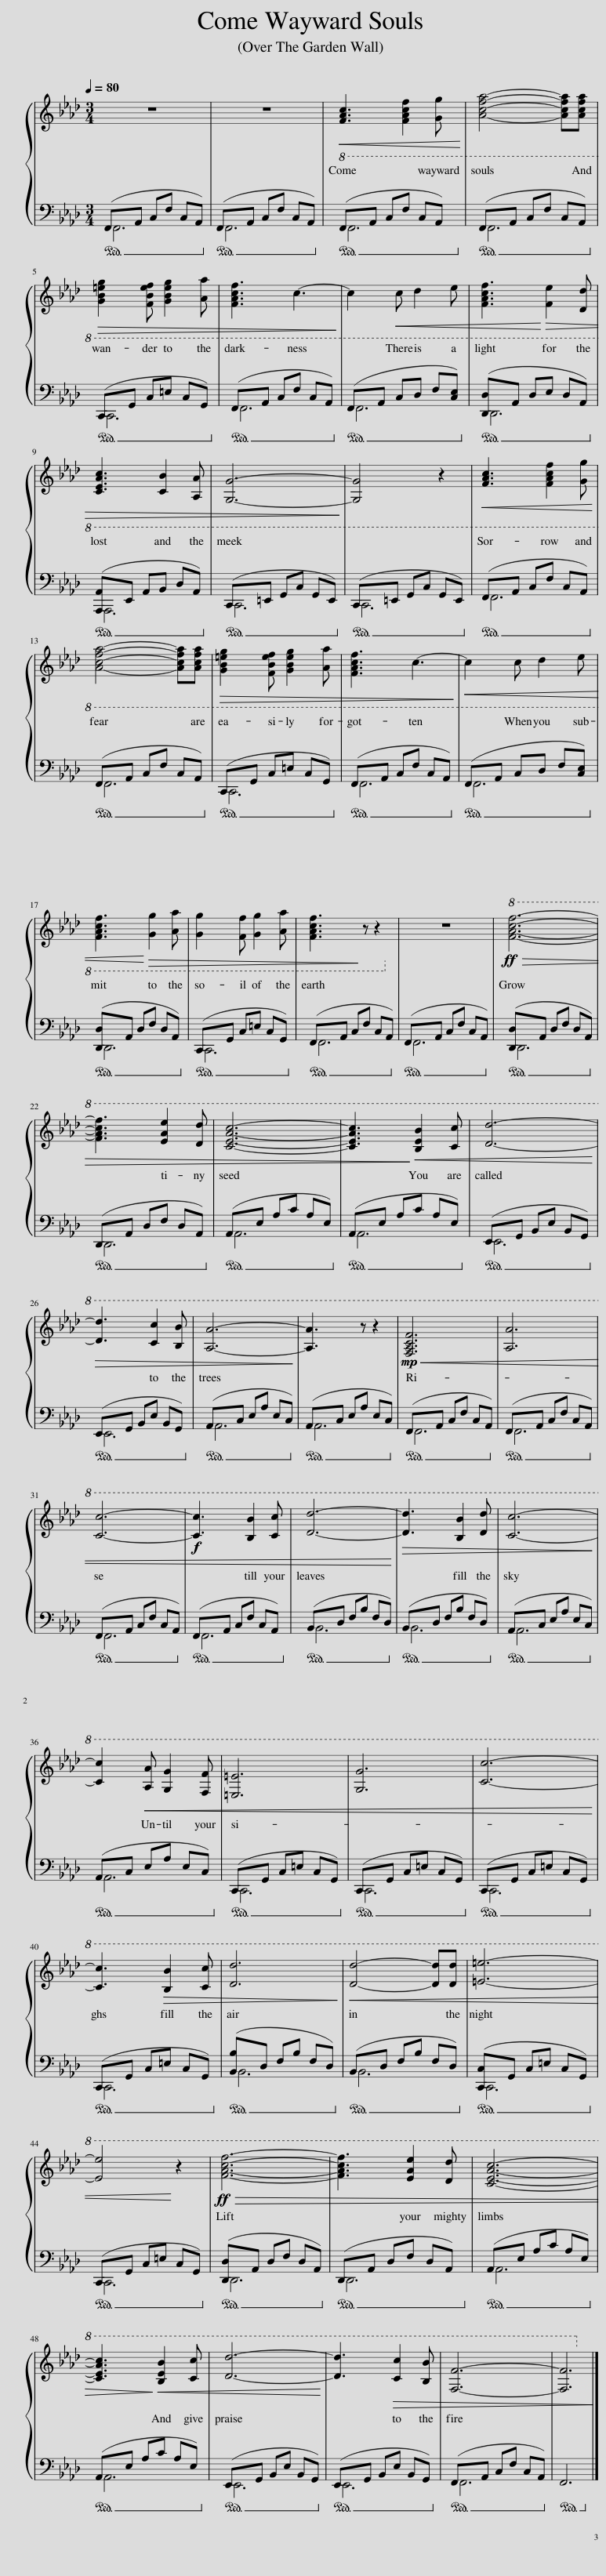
X:1
%%score { 1 | ( 2 3 ) }
L:1/8
Q:1/4=80
M:3/4
I:linebreak $
K:Ab
V:1 treble
V:2 bass
V:3 bass
V:1
 z6 | z6 |!<(!!8vb(! [F,A,C]3 [F,A,CF]2 [G,G]!<)! | [A,CFA]4- [A,CFA][A,CFA] |$!>(! [G,B,=EG]2 [F,B,EF] [G,B,EG]2 [A,A] | %5
 [F,A,CF]3 C3-!>)! | C2!<(! C D2 E | [F,A,CF]3!<)!!>(! [F,E]2 [D,D] |$ [C,E,A,C]3 [C,B,]2 [A,,A,] | [G,,G,]6-!>)! | %10
 [G,,G,]4 z2 |!<(! [F,A,C]3 [F,A,CF]2 [G,G]!<)! |$ [A,CFA]4- [A,CFA][A,CFA] |!>(! [G,B,=EG]2 [F,B,EF] [G,B,EG]2 [A,A] | [F,A,CF]3 C3-!>)! | %15
!<(! C2 C D2 E |$ [F,A,CF]3!<)!!>(! [G,G]2 [A,A] | [G,G]2 [F,F] [G,G]2 [A,A] | [F,A,CF]3!>)! z z2!8vb)! | z6 | %20
!ff!!>(!!8va(! [fac'f']6- |$ [fac'f']3 [eae']2 [dd'] | [ceac']6- | [ceac']3!>)!!<(! [Beb]2 [cc'] | [dd']6-!<)! |$ %25
!>(! [dd']3 [cc']2 [Bb] | [Aa]6-!>)! | [Aa]3 z z2 |!mp!!<(! [FAcf]6 | [Aa]6 |$ %30
 [cc']6- |!f! [cc']3 [Bb]2 [cc'] | [dd']6-!<)! |!>(! [dd']3 [Bb]2 [dd'] | [cc']6-!>)! |$ %35
 [cc']2!<(! [Aa] [Gg]2 [Ff] | [=E=e]6 | [Gg]6 | [cc']6-!<)! |$ [cc']3!>(! [Bb]2 [cc'] | %40
 [dd']6!>)! |!<(! [dd']4- [dd'][dd'] | [=e=e']6- |$ [ee']4!<)! z2 |!ff!!>(! [fac'f']6- | %45
 [fac'f']3 [eae']2 [dd'] | [ceac']6- |$ [ceac']3!>)!!<(! [Beb]2 [cc'] | [dd']6-!<)! | [dd']3!>(! [cc']2 [Bb] | %50
 [Ff]6- | [Ff]6!8va)!!>)! |] %52
V:2
!ped! (F,,A,, C,F, C,A,,)!ped-up! |!ped! (F,,A,, C,F, C,A,,)!ped-up! |!ped! (F,,A,, C,F, C,A,,)!ped-up! |!ped! (F,,A,, C,F, C,A,,)!ped-up! |$!ped! (C,,G,, C,=E, C,G,,)!ped-up! | %5
!ped! (F,,A,, C,F, C,A,,)!ped-up! |!ped! (F,,A,, C,D, F,[C,E,])!ped-up! |!ped! ([D,,D,]A,, D,E, D,A,,)!ped-up! |$!ped! ([A,,,A,,]E,, A,,B,, D,A,,)!ped-up! |!ped! (C,,=E,, G,,C, G,,E,,)!ped-up! | %10
!ped! (C,,=E,, G,,C, G,,E,,)!ped-up! |!ped! (F,,A,, C,F, C,A,,)!ped-up! |$!ped! (F,,A,, C,F, C,A,,)!ped-up! |!ped! (C,,G,, C,=E, C,G,,)!ped-up! |!ped! (F,,A,, C,F, C,A,,)!ped-up! | %15
!ped! (F,,A,, C,D, F,[C,E,])!ped-up! |$!ped! ([D,,D,]A,, D,F, D,A,,)!ped-up! |!ped! (C,,G,, C,=E, C,G,,)!ped-up! |!ped! (F,,A,, C,F, C,A,,)!ped-up! |!ped! (F,,A,, C,F, C,A,,)!ped-up! | %20
!ped! ([D,,D,]A,, D,F, D,A,,)!ped-up! |$!ped! (D,,A,, D,F, D,A,,)!ped-up! |!ped! (A,,E, A,C A,E,)!ped-up! |!ped! (A,,E, A,C A,E,)!ped-up! |!ped! (E,,G,, B,,E, B,,G,,)!ped-up! |$ %25
!ped! (E,,G,, B,,E, B,,G,,)!ped-up! |!ped! (A,,C, E,A, E,C,)!ped-up! |!ped! (A,,C, E,A, E,C,)!ped-up! |!ped! (F,,A,, C,F, C,A,,)!ped-up! |!ped! (F,,A,, C,F, C,A,,)!ped-up! |$ %30
!ped! (F,,A,, C,F, C,A,,)!ped-up! |!ped! (F,,A,, C,F, C,A,,)!ped-up! |!ped! (B,,D, F,B, F,D,)!ped-up! |!ped! (B,,D, F,B, F,D,)!ped-up! |!ped! (A,,C, E,A, E,C,)!ped-up! |$ %35
!ped! (A,,C, E,A, E,C,)!ped-up! |!ped! (C,,G,, C,=E, C,G,,)!ped-up! |!ped! (C,,G,, C,=E, C,G,,)!ped-up! |!ped! (C,,G,, C,=E, C,G,,)!ped-up! |$!ped! (C,,G,, C,=E, C,G,,)!ped-up! | %40
!ped! ([B,,B,]D, F,B, F,D,)!ped-up! |!ped! (B,,D, F,B, F,D,)!ped-up! |!ped! ([C,,C,]G,, C,=E, C,G,,)!ped-up! |$!ped! (C,,G,, C,=E, C,G,,)!ped-up! |!ped! ([D,,D,]A,, D,F, D,A,,)!ped-up! | %45
!ped! (D,,A,, D,F, D,A,,)!ped-up! |!ped! (A,,E, A,C A,E,)!ped-up! |$!ped! (A,,E, A,C A,E,)!ped-up! |!ped! (E,,G,, B,,E, B,,G,,)!ped-up! |!ped! (E,,G,, B,,E, B,,G,,)!ped-up! | %50
!ped! (F,,A,, C,F, C,A,,)!ped-up! |!ped! F,,6!ped-up! |] %52
V:3
 F,,6 | F,,6 | F,,6 | F,,6 |$ C,,6 | %5
 F,,6 | F,,6 | D,,6 |$ A,,,6 | C,,6 | %10
 C,,6 | F,,6 |$ F,,6 | C,,6 | F,,6 | %15
 F,,6 |$ D,,6 | C,,6 | F,,6 | F,,6 | %20
 D,,6 |$ D,,6 | A,,6 | A,,6 | E,,6 |$ %25
 E,,6 | A,,6 | A,,6 | F,,6 | F,,6 |$ %30
 F,,6 | F,,6 | B,,6 | B,,6 | A,,6 |$ %35
 A,,6 | C,,6 | C,,6 | C,,6 |$ C,,6 | %40
 B,,6 | B,,6 | C,,6 |$ C,,6 | D,,6 | %45
 D,,6 | A,,6 |$ A,,6 | E,,6 | E,,6 | %50
 F,,6 | x6 |] %52
